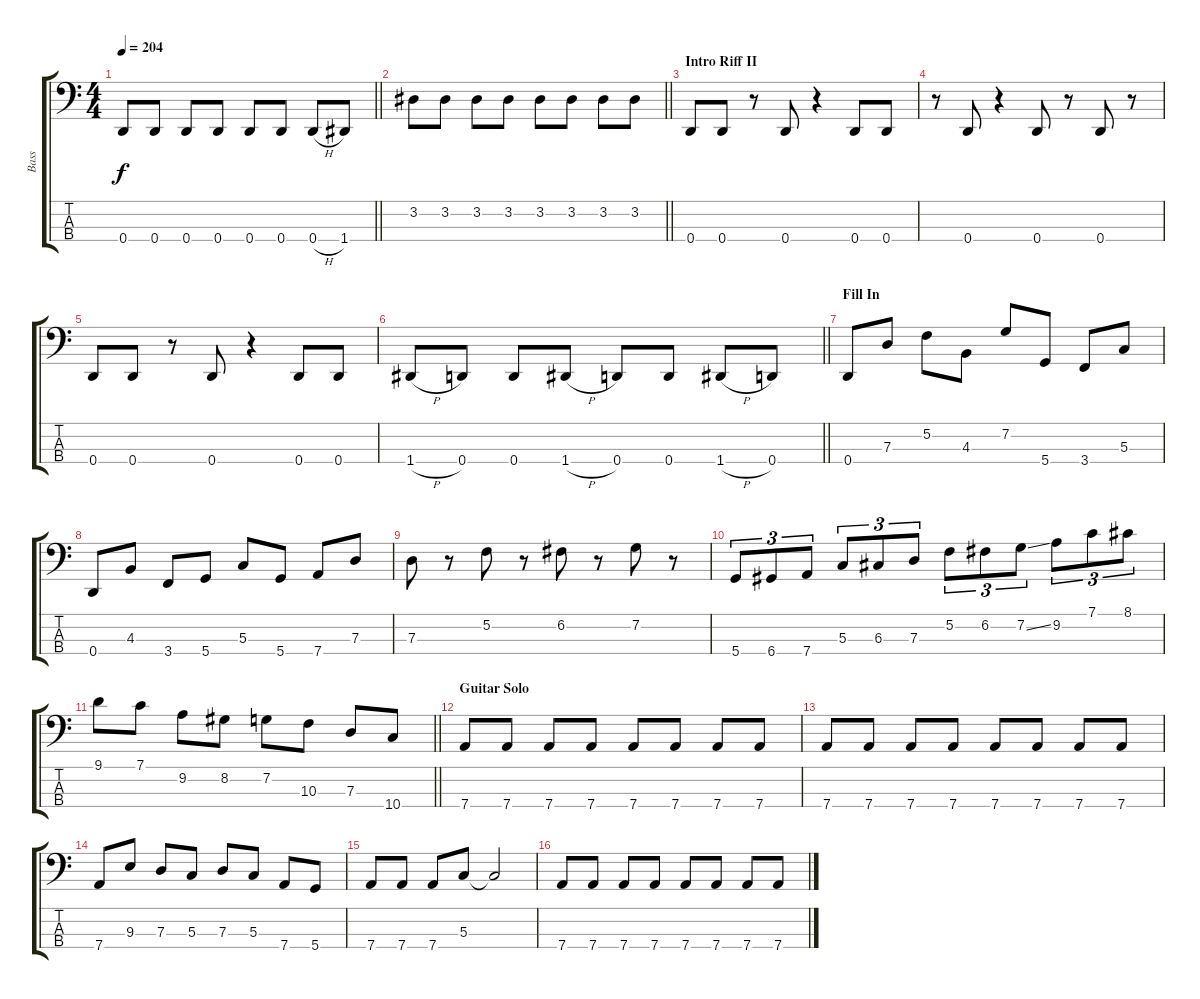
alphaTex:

\track ("Bass" "Bass") {instrument electricbasspick}
\staff {score tabs}
\tuning (F2 C2 G1 D1) {hide}
\ts (4 4)
\tempo 204
\clef f4
\barLineRight lightlight
\ks c
0.4.8{dy f} 0.4.8 0.4.8 0.4.8 0.4.8 0.4.8 0.4{h}.8 1.4.8 |
\barLineRight lightlight
3.2.8 3.2.8 3.2.8 3.2.8 3.2.8 3.2.8 3.2.8 3.2.8 |
\section ("" "Intro Riff II")
0.4.8 0.4.8 r.8 0.4.8 r.4 0.4.8 0.4.8 |
r.8 0.4.8 r.4 0.4.8 r.8 0.4.8 r.8 |
0.4.8 0.4.8 r.8 0.4.8 r.4 0.4.8 0.4.8 |
\barLineRight lightlight
1.4{h}.8 0.4.8 0.4.8 1.4{h}.8 0.4.8 0.4.8 1.4{h}.8 0.4.8 |
\section ("" "Fill In")
0.4.8 7.3.8 5.2.8 4.3.8 7.2.8 5.4.8 3.4.8 5.3.8 |
0.4.8 4.3.8 3.4.8 5.4.8 5.3.8 5.4.8 7.4.8 7.3.8 |
7.3.8 r.8 5.2.8 r.8 6.2.8 r.8 7.2.8 r.8 |
5.4.8{tu (3 2)} 6.4.8{tu (3 2)} 7.4.8{tu (3 2)} 5.3.8{tu (3 2)} 6.3.8{tu (3 2)} 7.3.8{tu (3 2)} 5.2.8{tu (3 2)} 6.2.8{tu (3 2)} 7.2{ss}.8{tu (3 2)} 9.2.8{tu (3 2)} 7.1.8{tu (3 2)} 8.1.8{tu (3 2)} |
\barLineRight lightlight
9.1.8 7.1.8 9.2.8 8.2.8 7.2.8 10.3.8 7.3.8 10.4.8 |
\section ("" "Guitar Solo")
7.4.8 7.4.8 7.4.8 7.4.8 7.4.8 7.4.8 7.4.8 7.4.8 |
7.4.8 7.4.8 7.4.8 7.4.8 7.4.8 7.4.8 7.4.8 7.4.8 |
7.4.8 9.3.8 7.3.8 5.3.8 7.3.8 5.3.8 7.4.8 5.4.8 |
7.4.8 7.4.8 7.4.8 5.3.8 5.3{t}.2 |
7.4.8 7.4.8 7.4.8 7.4.8 7.4.8 7.4.8 7.4.8 7.4.8
